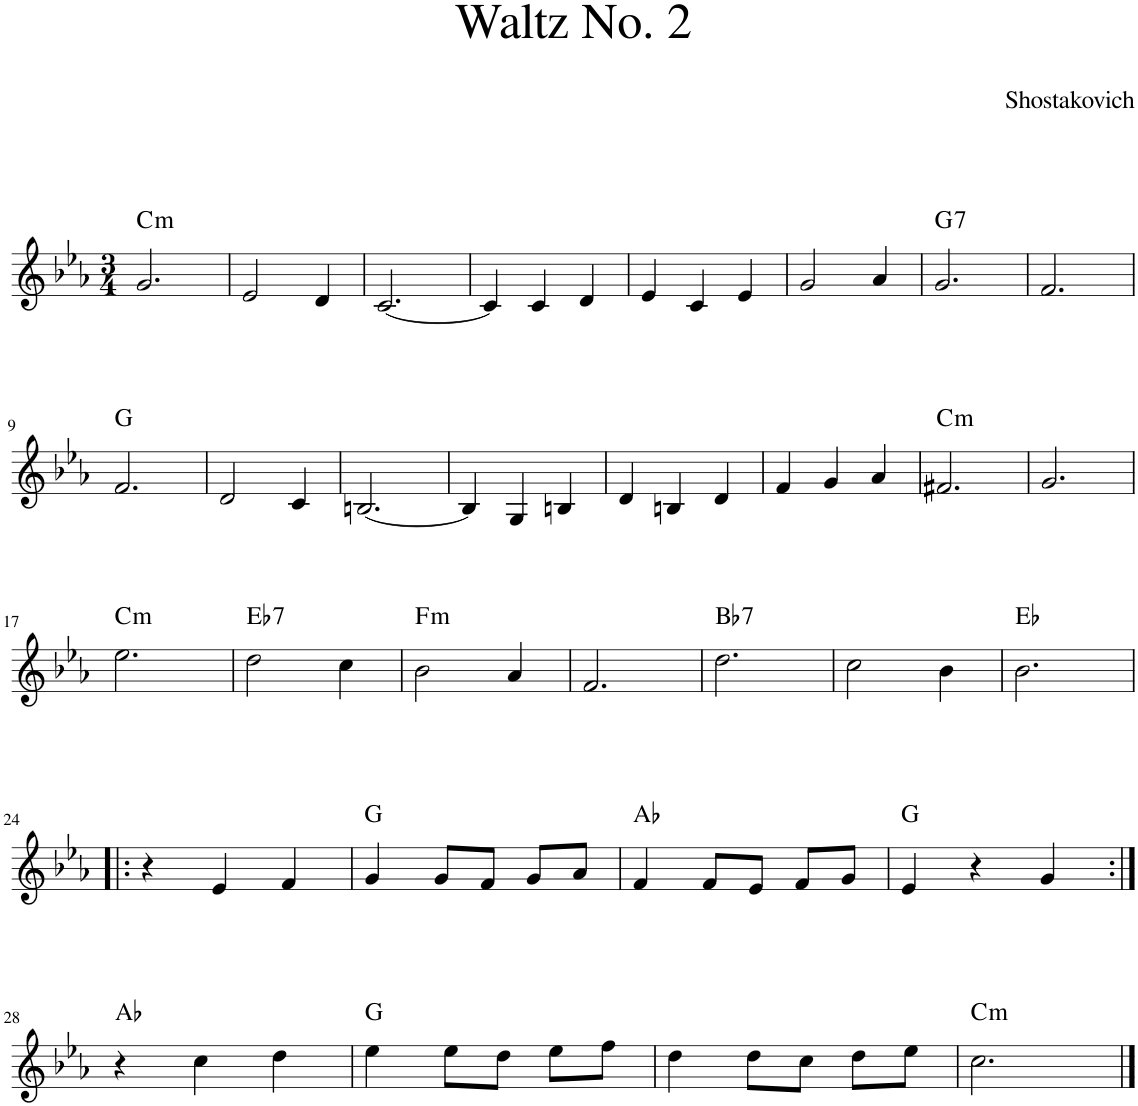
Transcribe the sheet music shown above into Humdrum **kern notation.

**kern	**harte
*part1	*part1
*staff1	*
*I"Piano	*
*I'Pno.	*
*clefG2	*
*k[b-e-a-]	*
*M3/4	*
=1	=1
!	!LO:H:kt=m
2.g/	C:min
=2	=2
2e-/	.
4d/	.
=3	=3
[2.c/	.
=4	=4
4c/]	.
4c/	.
4d/	.
=5	=5
4e-/	.
4c/	.
4e-/	.
=6	=6
2g/	.
4a-/	.
=7	=7
!	!LO:H:kt=7
2.g/	G:7
=8	=8
2.f/	.
!!LO:LB:g=z
=9	=9
2.f/	G:maj
=10	=10
2d/	.
4c/	.
=11	=11
[2.Bn/	.
=12	=12
4B/]	.
4G/	.
4Bn/	.
=13	=13
4d/	.
4Bn/	.
4d/	.
=14	=14
4f/	.
4g/	.
4a-/	.
=15	=15
!	!LO:H:kt=m
2.f#X/	C:min
=16	=16
2.g/	.
!!LO:LB:g=z
=17	=17
!	!LO:H:kt=m
2.ee-\	C:min
=18	=18
!	!LO:H:kt=7
2dd\	Eb:7
4cc\	.
=19	=19
!	!LO:H:kt=m
2b-\	F:min
4a-/	.
=20	=20
2.f/	.
=21	=21
!	!LO:H:kt=7
2.dd\	Bb:7
=22	=22
2cc\	.
4b-\	.
=23	=23
2.b-\	Eb:maj
!!LO:LB:g=z
=24!|:	=24!|:
4r	.
4e-/	.
4f/	.
=25	=25
4g/	G:maj
8g/L	.
8f/J	.
8g/L	.
8a-/J	.
=26	=26
4f/	Ab:maj
8f/L	.
8e-/J	.
8f/L	.
8g/J	.
=27	=27
4e-/	G:maj
4r	.
4g/	.
!!LO:LB:g=z
=28:|!	=28:|!
4r	Ab:maj
4cc\	.
4dd\	.
=29	=29
4ee-\	G:maj
8ee-\L	.
8dd\J	.
8ee-\L	.
8ff\J	.
=30	=30
4dd\	.
8dd\L	.
8cc\J	.
8dd\L	.
8ee-\J	.
=31	=31
!	!LO:H:kt=m
2.cc\	C:min
==	==
*-	*-
